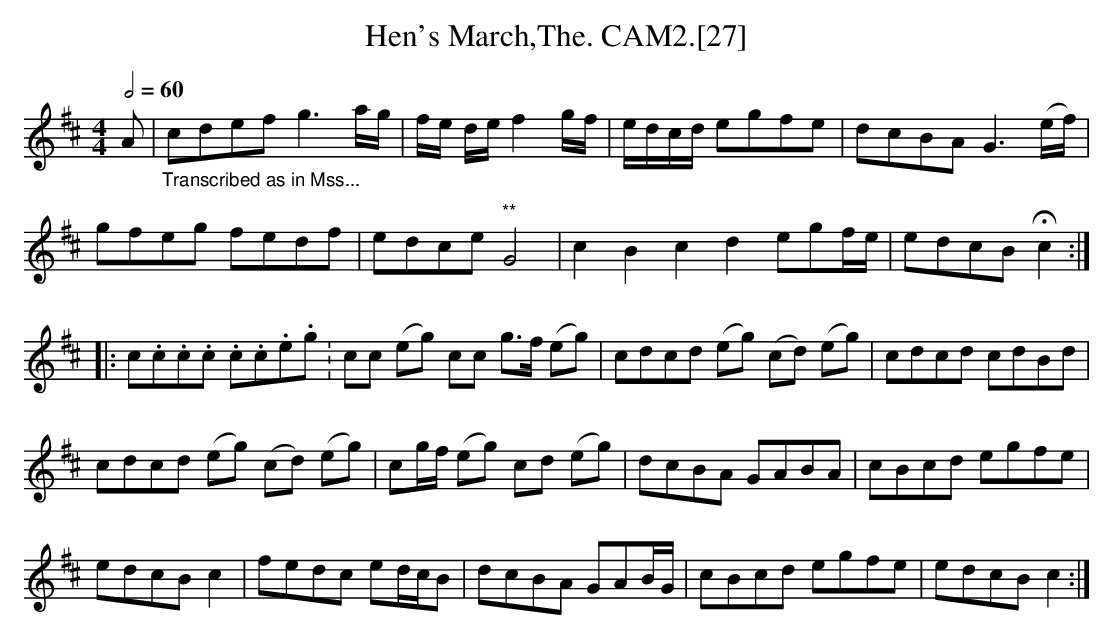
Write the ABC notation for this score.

X:1
T:Hen's March,The. CAM2.[27]
M:4/4
L:1/8
Q:2/4=60
K:D
A | "_Transcribed as in Mss..."cdef g3a/g/ | f/e/ d/e/ f2 g/f/ | e/d/c/d/ egfe | dcBA G3 (e/f/) |
gfeg fedf | edce "**"G4 | c2B2c2d2 egf/e/ | edcB Hc2 :|
|:  c.c.c.c. c.c.e.g. | cc (eg) cc g>f (eg) | cdcd (eg) (cd) (eg) | cdcd cdBd |
cdcd (eg) (cd) (eg) | cg/f/ (eg) cd (eg) | dcBA GABA | cBcd egfe |
edcB c2 | fedc ed/c/B | dcBA GAB/G/ | cBcd egfe | edcB c2 :|
